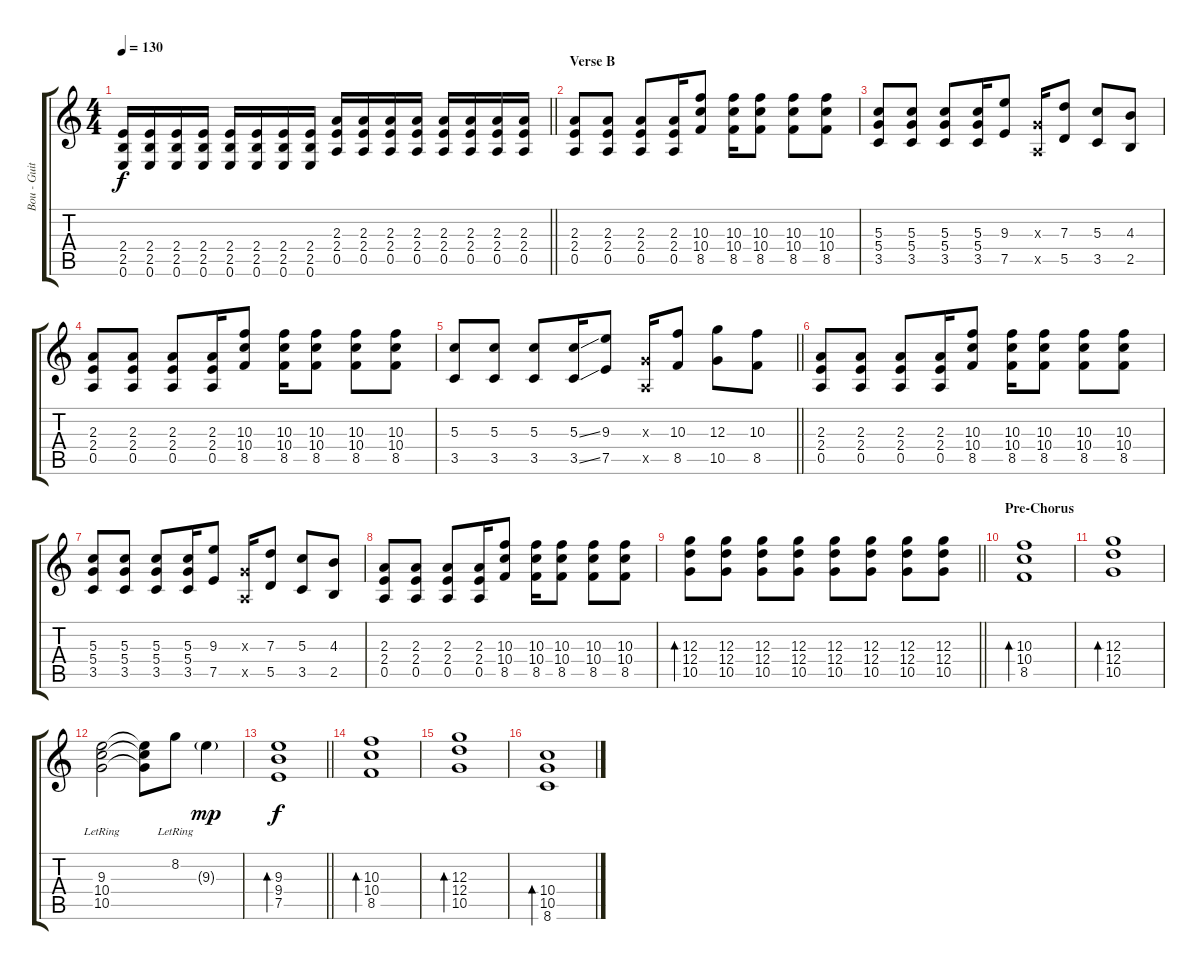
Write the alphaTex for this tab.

\track ("Bou - Guitar 2" "Bou - Guit") {instrument overdrivenguitar}
\staff {score tabs}
\tuning (E4 B3 G3 D3 A2 E2) {hide}
\ts (4 4)
\tempo 130
\clef g2
\barLineRight lightlight
\ks c
(2.4 2.5 0.6).16{dy f} (2.4 2.5 0.6).16 (2.4 2.5 0.6).16 (2.4 2.5 0.6).16 (2.4 2.5 0.6).16 (2.4 2.5 0.6).16 (2.4 2.5 0.6).16 (2.4 2.5 0.6).16 (2.3 2.4 0.5).16 (2.3 2.4 0.5).16 (2.3 2.4 0.5).16 (2.3 2.4 0.5).16 (2.3 2.4 0.5).16 (2.3 2.4 0.5).16 (2.3 2.4 0.5).16 (2.3 2.4 0.5).16 |
\section ("" "Verse B")
(2.3 2.4 0.5).8 (2.3 2.4 0.5).8 (2.3 2.4 0.5).8 (2.3 2.4 0.5).16 (10.3 10.4 8.5).8 (10.3 10.4 8.5).16 (10.3 10.4 8.5).8 (10.3 10.4 8.5).8 (10.3 10.4 8.5).8 |
(5.3 5.4 3.5).8 (5.3 5.4 3.5).8 (5.3 5.4 3.5).8 (5.3 5.4 3.5).16 (9.3 7.5).8 (0.3{x} 0.5{x}).16 (7.3 5.5).8 (5.3 3.5).8 (4.3 2.5).8 |
(2.3 2.4 0.5).8 (2.3 2.4 0.5).8 (2.3 2.4 0.5).8 (2.3 2.4 0.5).16 (10.3 10.4 8.5).8 (10.3 10.4 8.5).16 (10.3 10.4 8.5).8 (10.3 10.4 8.5).8 (10.3 10.4 8.5).8 |
\barLineRight lightlight
(5.3 3.5).8 (5.3 3.5).8 (5.3 3.5).8 (5.3{ss} 3.5{ss}).16 (9.3 7.5).8 (0.3{x} 0.5{x}).16 (10.3 8.5).8 (12.3 10.5).8 (10.3 8.5).8 |
(2.3 2.4 0.5).8 (2.3 2.4 0.5).8 (2.3 2.4 0.5).8 (2.3 2.4 0.5).16 (10.3 10.4 8.5).8 (10.3 10.4 8.5).16 (10.3 10.4 8.5).8 (10.3 10.4 8.5).8 (10.3 10.4 8.5).8 |
(5.3 5.4 3.5).8 (5.3 5.4 3.5).8 (5.3 5.4 3.5).8 (5.3 5.4 3.5).16 (9.3 7.5).8 (0.3{x} 0.5{x}).16 (7.3 5.5).8 (5.3 3.5).8 (4.3 2.5).8 |
(2.3 2.4 0.5).8 (2.3 2.4 0.5).8 (2.3 2.4 0.5).8 (2.3 2.4 0.5).16 (10.3 10.4 8.5).8 (10.3 10.4 8.5).16 (10.3 10.4 8.5).8 (10.3 10.4 8.5).8 (10.3 10.4 8.5).8 |
\barLineRight lightlight
(12.3 12.4 10.5).8{bd 480} (12.3 12.4 10.5).8 (12.3 12.4 10.5).8 (12.3 12.4 10.5).8 (12.3 12.4 10.5).8 (12.3 12.4 10.5).8 (12.3 12.4 10.5).8 (12.3 12.4 10.5).8 |
\section ("" "Pre-Chorus")
(10.3 10.4 8.5).1{bd 240} |
(12.3 12.4 10.5).1{bd 240} |
(9.3{lr} 10.4{lr} 10.5{lr}).2 (9.3{t} 10.4{t} 10.5{t}).8 8.2{lr}.8 9.3{g}.4{dy mp} |
\barLineRight lightlight
(9.3 9.4 7.5).1{bd 240 dy f} |
(10.3 10.4 8.5).1{bd 240} |
(12.3 12.4 10.5).1{bd 240} |
(10.4 10.5 8.6).1{bd 240}
